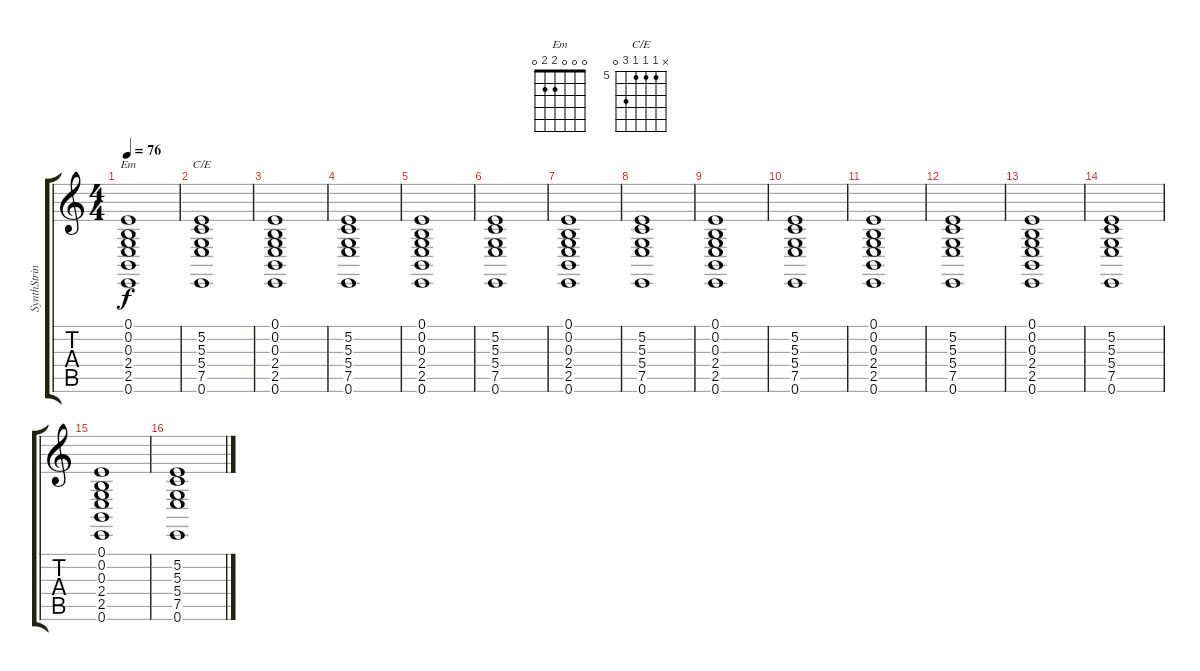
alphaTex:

\track ("SynthStrings" "SynthStrin") {instrument synthstrings1}
\staff {score tabs}
\tuning (E4 B3 G3 D3 A2 E2) {hide}
\chord ("Em" 0 0 0 2 2 0)
\chord ("C/E" x 5 5 5 7 0) {firstfret 5}
\ts (4 4)
\tempo 76
\clef g2
\ks c
(0.1{t} 0.2{t} 0.3{t} 2.4{t} 2.5{t} 0.6{t}).1{ch "Em" dy f} |
(5.2 5.3 5.4 7.5 0.6).1{ch "C/E"} |
(0.1 0.2 0.3 2.4 2.5 0.6).1 |
(5.2 5.3 5.4 7.5 0.6).1 |
(0.1 0.2 0.3 2.4 2.5 0.6).1 |
(5.2 5.3 5.4 7.5 0.6).1 |
(0.1 0.2 0.3 2.4 2.5 0.6).1 |
(5.2 5.3 5.4 7.5 0.6).1 |
(0.1 0.2 0.3 2.4 2.5 0.6).1 |
(5.2 5.3 5.4 7.5 0.6).1 |
(0.1 0.2 0.3 2.4 2.5 0.6).1 |
(5.2 5.3 5.4 7.5 0.6).1 |
(0.1 0.2 0.3 2.4 2.5 0.6).1 |
(5.2 5.3 5.4 7.5 0.6).1 |
(0.1 0.2 0.3 2.4 2.5 0.6).1 |
(5.2 5.3 5.4 7.5 0.6).1
